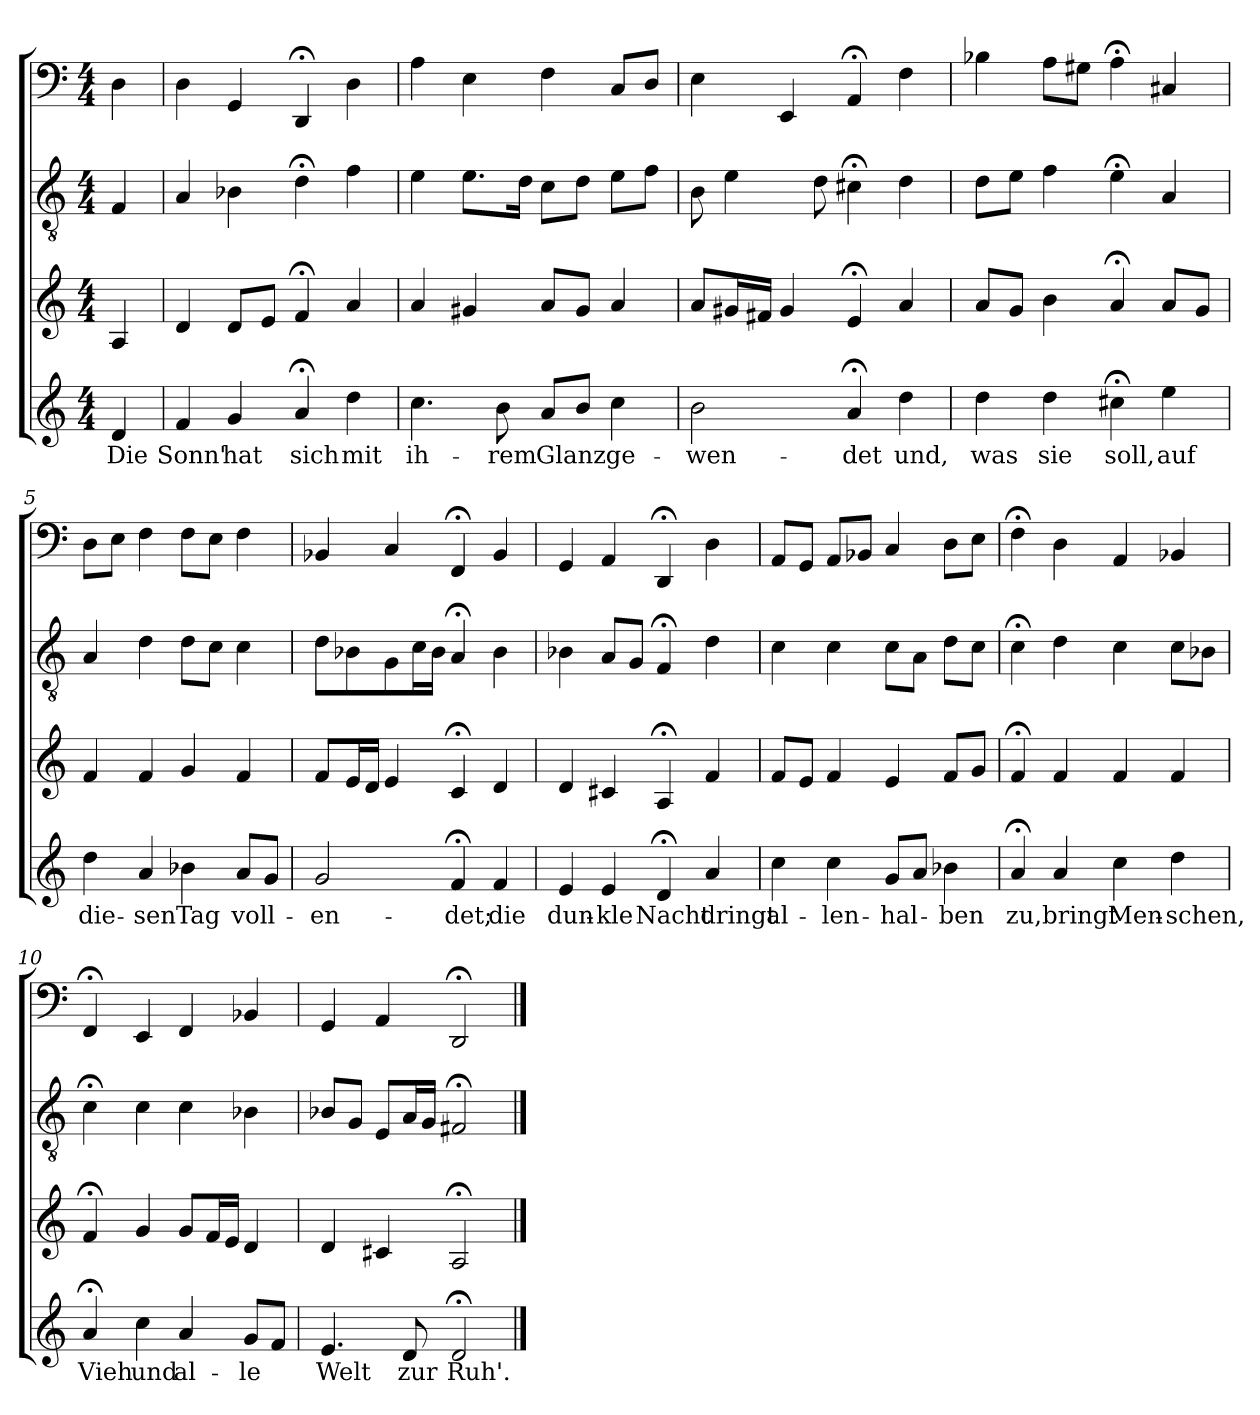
**kern	**text	**kern	**kern	**kern
*part4	*part4	*part3	*part2	*part1
*staff4	*staff4	*staff3	*staff2	*staff1
*clefG2	*	*clefG2	*clefGv2	*clefF4
*k[]	*	*k[]	*k[]	*k[]
*a:	*	*a:	*a:	*a:
*M4/4	*	*M4/4	*M4/4	*M4/4
=	=	=	=	=
4d	Die	4A	4F	4D
=1	=1	=1	=1	=1
4f	Sonn'	4d	4A	4D
4g	hat	8dL	4B-X	4GG
.	.	8eJ	.	.
4a;<	sich	4f;<	4d;<	4DD;<
4dd	mit	4a	4f	4D
=2	=2	=2	=2	=2
4.cc	ih-	4a	4e	4A
.	.	4g#X	8.eL	4E
8b	-rem	.	.	.
.	.	.	16dJk	.
8aL	Glanz	8aL	8cL	4F
8bJ	.	8g#J	8dJ	.
4cc	ge-	4a	8eL	8CL
.	.	.	8fJ	8DJ
=3	=3	=3	=3	=3
2b	-wen-	8aL	8B	4E
.	.	16g#XL	4e	.
.	.	16f#XJJ	.	.
.	.	4g#	.	4EE
.	.	.	8d	.
4a;<	-det	4e;<	4c#X;<	4AA;<
4dd	und,	4a	4d	4F
=4	=4	=4	=4	=4
4dd	was	8aL	8dL	4B-X
.	.	8gJ	8eJ	.
4dd	sie	4b	4f	8AL
.	.	.	.	8G#XJ
4cc#X;<	soll,	4a;<	4e;<	4A;<
4ee	auf	8aL	4A	4C#X
.	.	8gJ	.	.
=5	=5	=5	=5	=5
4dd	die-	4f	4A	8DL
.	.	.	.	8EJ
4a	-sen	4f	4d	4F
4b-X	Tag	4g	8dL	8FL
.	.	.	8cJ	8EJ
8aL	voll-	4f	4c	4F
8gJ	.	.	.	.
=6	=6	=6	=6	=6
2g	-en-	8fL	8dL	4BB-X
.	.	16eL	8B-X	.
.	.	16dJJ	.	.
.	.	4e	8G	4C
.	.	.	16cL	.
.	.	.	16B-JJ	.
4f;<	-det;	4c;<	4A;<	4FF;<
4f	die	4d	4B-	4BB-
=7	=7	=7	=7	=7
4e	dun-	4d	4B-X	4GG
4e	-kle	4c#X	8AL	4AA
.	.	.	8GJ	.
4d;<	Nacht	4A;<	4F;<	4DD;<
4a	dringt	4f	4d	4D
=8	=8	=8	=8	=8
4cc	al-	8fL	4c	8AAL
.	.	8eJ	.	8GGJ
4cc	-len-	4f	4c	8AAL
.	.	.	.	8BB-XJ
8gL	-hal-	4e	8cL	4C
8aJ	.	.	8AJ	.
4b-X	-ben	8fL	8dL	8DL
.	.	8gJ	8cJ	8EJ
=9	=9	=9	=9	=9
4a;<	zu,	4f;<	4c;<	4F;<
4a	bringt	4f	4d	4D
4cc	Men-	4f	4c	4AA
4dd	-schen,	4f	8cL	4BB-X
.	.	.	8B-XJ	.
=10	=10	=10	=10	=10
4a;<	Vieh	4f;<	4c;<	4FF;<
4cc	und	4g	4c	4EE
4a	al-	8gL	4c	4FF
.	.	16fL	.	.
.	.	16eJJ	.	.
8gL	-le	4d	4B-X	4BB-X
8fJ	.	.	.	.
=11	=11	=11	=11	=11
4.e	Welt	4d	8B-XL	4GG
.	.	.	8GJ	.
.	.	4c#X	8EL	4AA
8d	zur	.	16AL	.
.	.	.	16GJJ	.
2d;<	Ruh'.	2A;<	2F#X;<	2DD;<
==	==	==	==	==
*-	*-	*-	*-	*-
